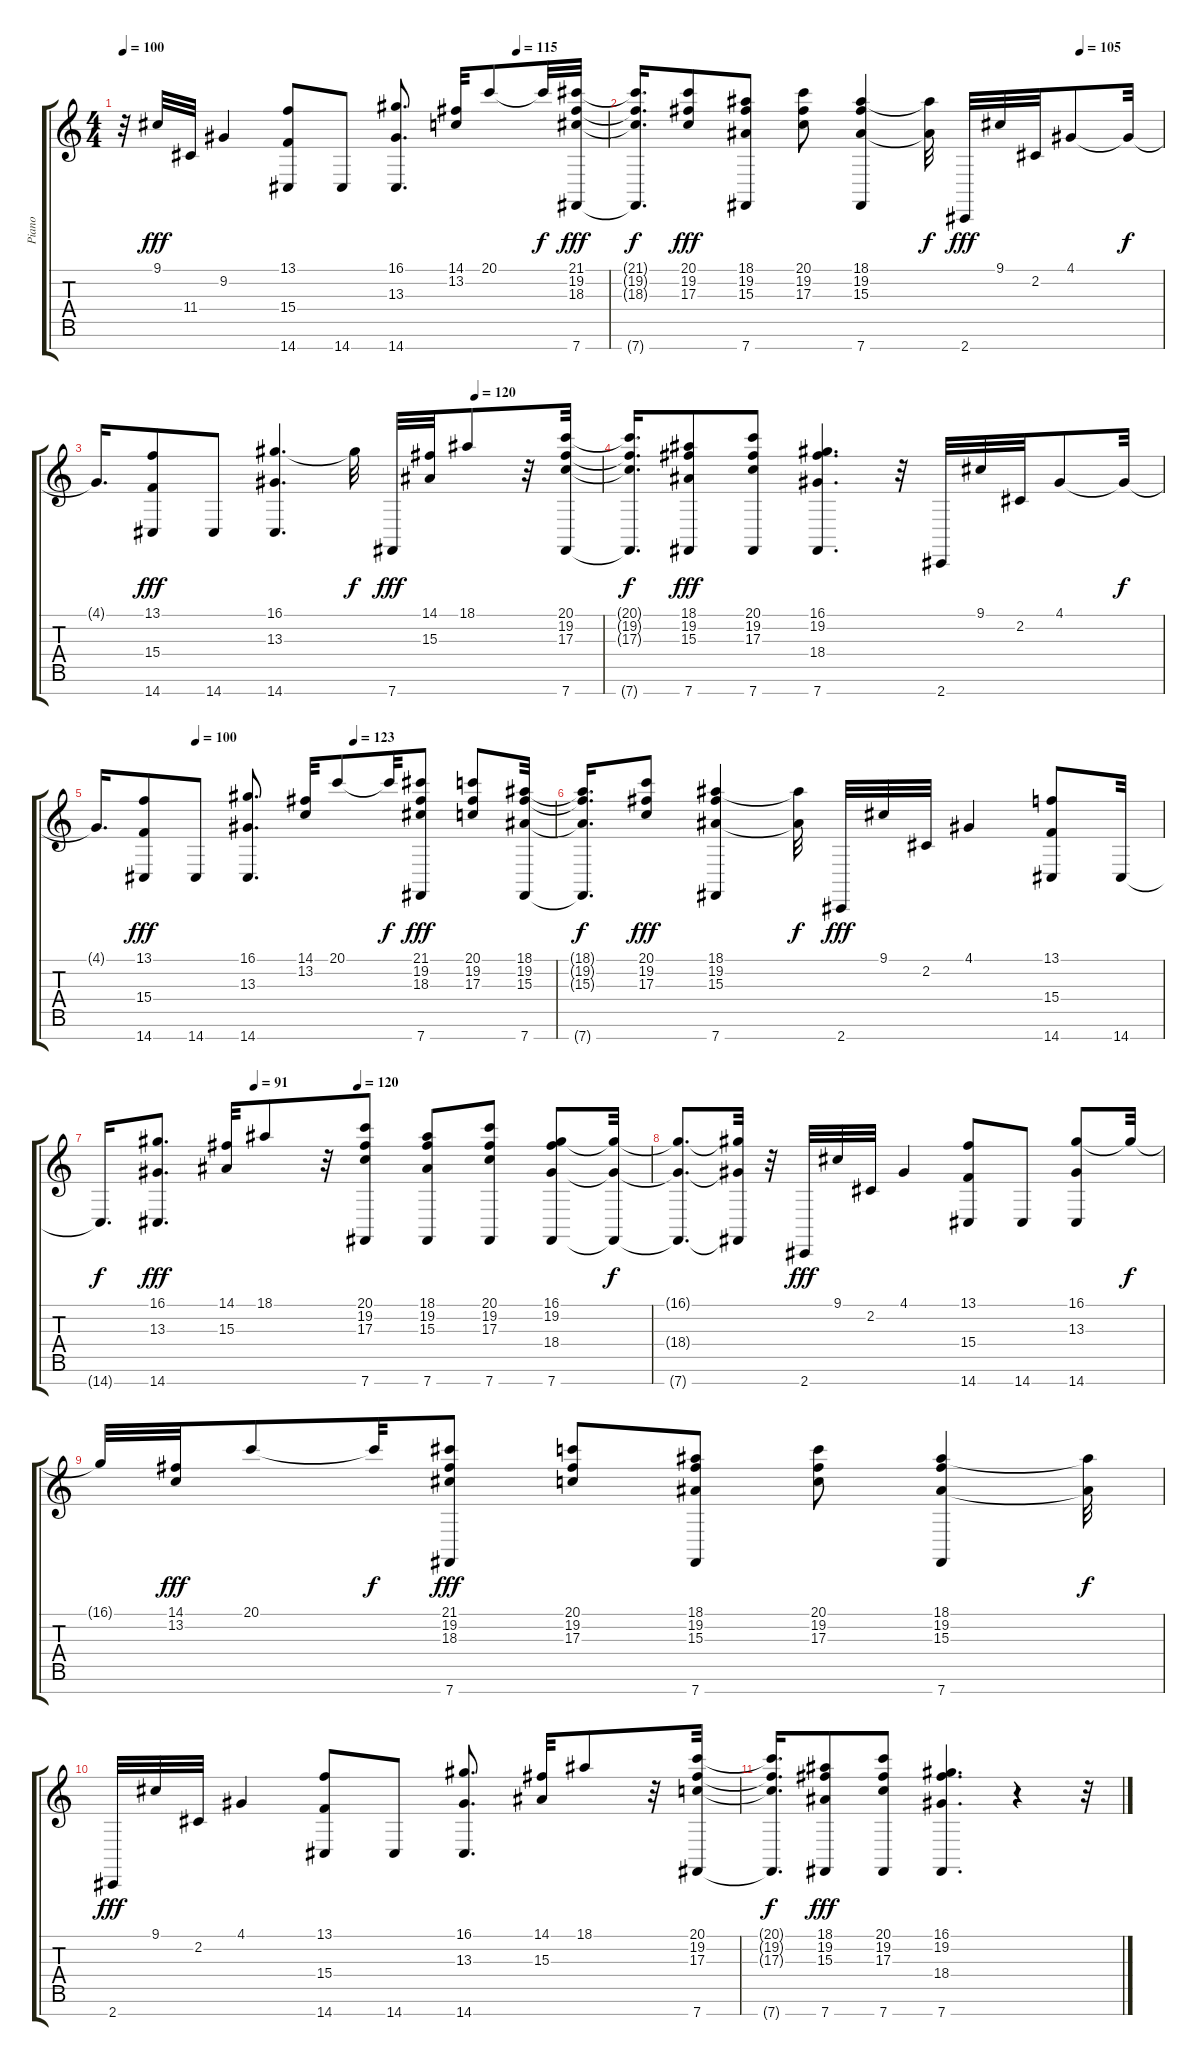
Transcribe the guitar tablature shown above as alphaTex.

\track ("Piano" "Piano") {instrument brightacousticpiano}
\staff {score tabs}
\tuning (E4 B3 G3 D3 A2 E2 B1) {hide}
\ts (4 4)
\tempo 100
\tempo (115 0.8125)
\clef g2
\ks c
r.32{dy f} 9.1.32{dy fff} 11.4.32 9.2.4 (13.1 15.4 14.7).8 14.7.8 (16.1 13.3 14.7).8{d} (14.1 13.2).32 20.1.8 20.1{t}.32{dy f} (21.1 19.2 18.3 7.7).32{dy fff} |
\tempo (105 0.84375)
(21.1{t} 19.2{t} 18.3{t} 7.7{t}).16{d dy f} (20.1 19.2 17.3).8{dy fff} (18.1 19.2 15.3 7.7).8 (20.1 19.2 17.3).8 (18.1 19.2 15.3 7.7).4 (18.1{t} 15.3{t}).32{dy f} 2.7.32{dy fff} 9.1.32 2.2.32 4.1.8 4.1{t}.32{dy f} |
\tempo (120 0.75)
4.1{t}.16{d} (13.1 15.4 14.7).8{dy fff} 14.7.8 (16.1 13.3 14.7).4{d} 16.1{t}.32{dy f} 7.7.32{dy fff} (14.1 15.3).32 18.1.8 r.32 (20.1 19.2 17.3 7.7).32 |
(20.1{t} 19.2{t} 17.3{t} 7.7{t}).16{d dy f} (18.1 19.2 15.3 7.7).8{dy fff} (20.1 19.2 17.3 7.7).8 (16.1 19.2 18.4 7.7).4{d} r.32 2.7.32 9.1.32 2.2.32 4.1.8 4.1{t}.32{dy f} |
\tempo (100 0.21875)
\tempo (123 0.5625)
4.1{t}.16{d} (13.1 15.4 14.7).8{dy fff} 14.7.8 (16.1 13.3 14.7).8{d} (14.1 13.2).32 20.1.8 20.1{t}.32{dy f} (21.1 19.2 18.3 7.7).8{dy fff} (20.1 19.2 17.3).8 (18.1 19.2 15.3 7.7).32 |
(18.1{t} 19.2{t} 15.3{t} 7.7{t}).16{d dy f} (20.1 19.2 17.3).8{dy fff} (18.1 19.2 15.3 7.7).4 (18.1{t} 15.3{t}).32{dy f} 2.7.32{dy fff} 9.1.32 2.2.32 4.1.4 (13.1 15.4 14.7).8 14.7.32 |
\tempo (91 0.28125)
\tempo (120 0.46875)
14.7{t}.16{d dy f} (16.1 13.3 14.7).8{d dy fff} (14.1 15.3).32 18.1.8 r.32 (20.1 19.2 17.3 7.7).8 (18.1 19.2 15.3 7.7).8 (20.1 19.2 17.3 7.7).8 (16.1 19.2 18.4 7.7).8 (16.1{t} 18.4{t} 7.7{t}).32{dy f} |
(16.1{t} 18.4{t} 7.7{t}).8{d volume 0} (16.1{t} 18.4{t} 7.7{t}).32 r.32 2.7.32{dy fff} 9.1.32 2.2.32 4.1.4 (13.1 15.4 14.7).8 14.7.8 (16.1 13.3 14.7).8 16.1{t}.32{dy f} |
16.1{t}.32 (14.1 13.2).32{dy fff} 20.1.8 20.1{t}.32{dy f} (21.1 19.2 18.3 7.7).8{dy fff} (20.1 19.2 17.3).8 (18.1 19.2 15.3 7.7).8 (20.1 19.2 17.3).8 (18.1 19.2 15.3 7.7).4 (18.1{t} 15.3{t}).32{dy f} |
2.7.32{dy fff} 9.1.32 2.2.32 4.1.4 (13.1 15.4 14.7).8 14.7.8 (16.1 13.3 14.7).8{d} (14.1 15.3).32 18.1.8 r.32 (20.1 19.2 17.3 7.7).32 |
(20.1{t} 19.2{t} 17.3{t} 7.7{t}).16{d dy f} (18.1 19.2 15.3 7.7).8{dy fff} (20.1 19.2 17.3 7.7).8 (16.1 19.2 18.4 7.7).4{d} r.4 r.32
